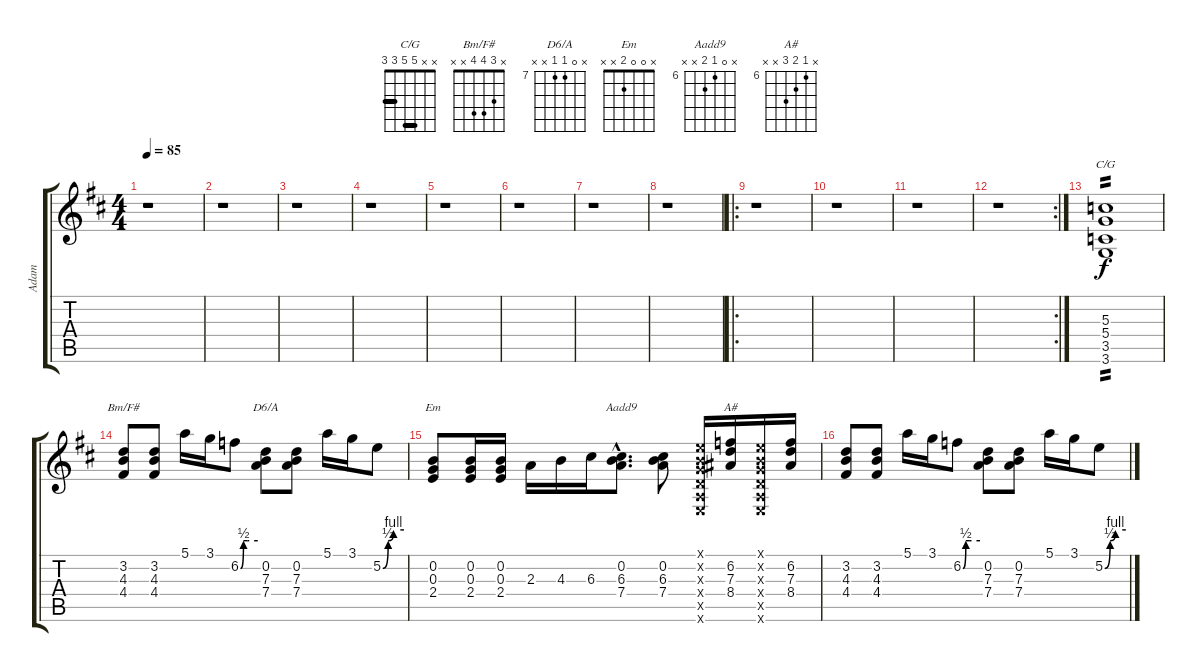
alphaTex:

\track ("Adam" "Adam") {instrument distortionguitar}
\staff {score tabs}
\tuning (E4 B3 G3 D3 A2 E2) {hide}
\chord ("C/G" x x 5 5 3 3) {barre (3 5)}
\chord ("Bm/F#" x 3 4 4 x x)
\chord ("D6/A" x 0 7 7 x x) {firstfret 7}
\chord ("Em" x 0 0 2 x x)
\chord ("Aadd9" x 0 6 7 x x) {firstfret 6}
\chord ("A#" x 6 7 8 x x) {firstfret 6}
\ts (4 4)
\tempo 85
\clef g2
\ks bminor
r.1{dy f instrument distortionguitar} |
r.1 |
r.1 |
r.1 |
r.1 |
r.1 |
r.1 |
r.1 |
\ro
r.1 |
r.1 |
r.1 |
\rc 2
r.1 |
(5.3 5.4 3.5 3.6).1{ch "C/G" tp 2 volume 11} |
(3.2 4.3 4.4).8{ch "Bm/F#"} (3.2 4.3 4.4).8 5.1.16 3.1.16 6.2{be (custom 0 0 10 2 24 2 30 2 60 2)}.8 (0.2 7.3 7.4).8{ch "D6/A"} (0.2 7.3 7.4).8 5.1.16 3.1.16 5.2{be (custom 0 0 15 2 30 4 60 4)}.8 |
(0.2 0.3 2.4).8{ch "Em"} (0.2 0.3 2.4).16 (0.2 0.3 2.4).16 2.3.16 4.3.16 6.3.16 (0.2{hac} 6.3{hac} 7.4{hac}).8{d ch "Aadd9"} (0.2 6.3 7.4).8 (0.1{x} 0.2{x} 0.3{x} 0.4{x} 0.5{x} 0.6{x}).16 (6.2 7.3 8.4).16{ch "A#"} (0.1{x} 0.2{x} 0.3{x} 0.4{x} 0.5{x} 0.6{x}).16 (6.2 7.3 8.4).16 |
(3.2 4.3 4.4).8 (3.2 4.3 4.4).8 5.1.16 3.1.16 6.2{be (custom 0 0 10 2 24 2 30 2 60 2)}.8 (0.2 7.3 7.4).8 (0.2 7.3 7.4).8 5.1.16 3.1.16 5.2{be (custom 0 0 15 2 30 4 60 4)}.8
